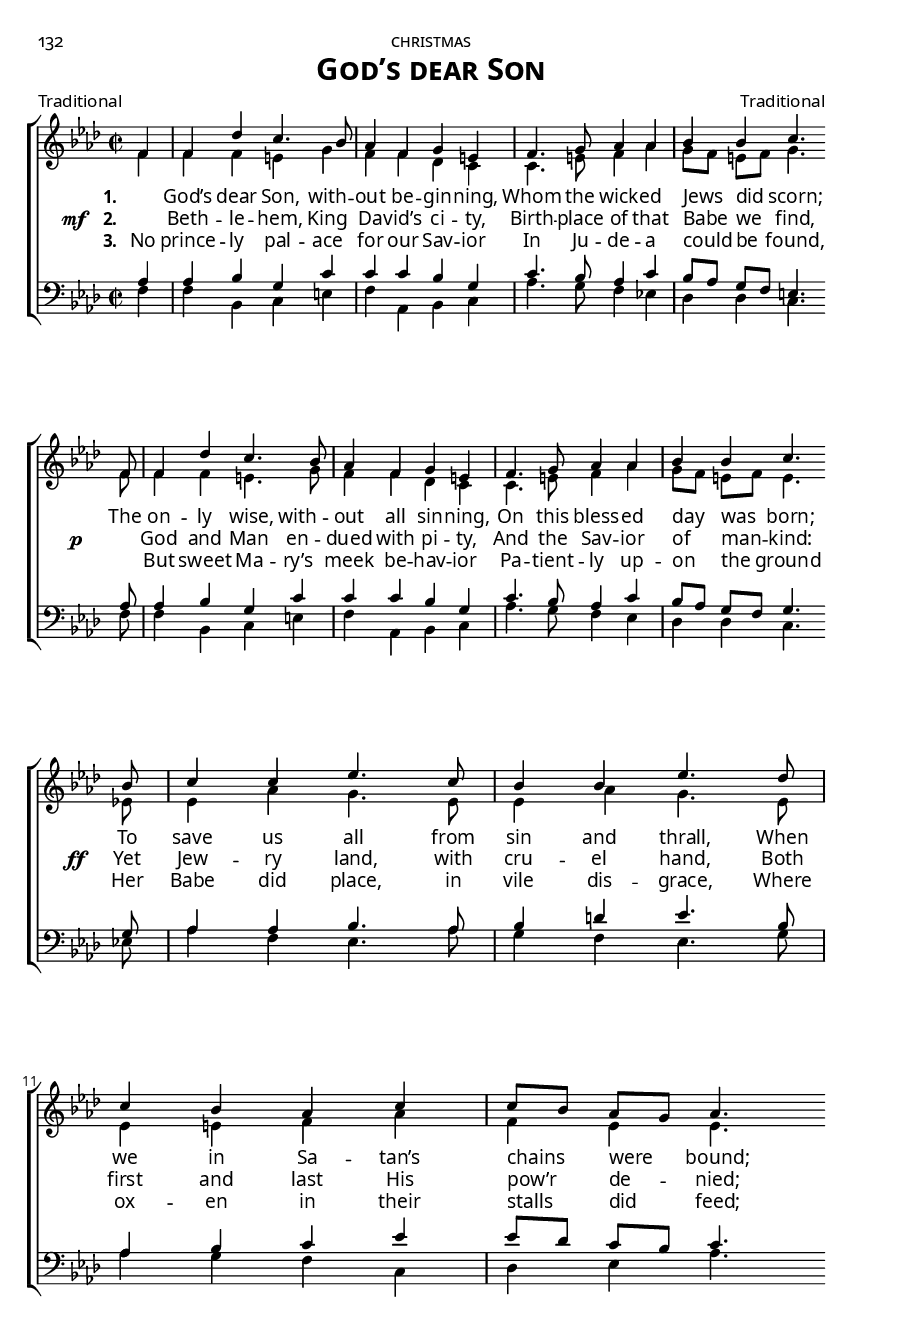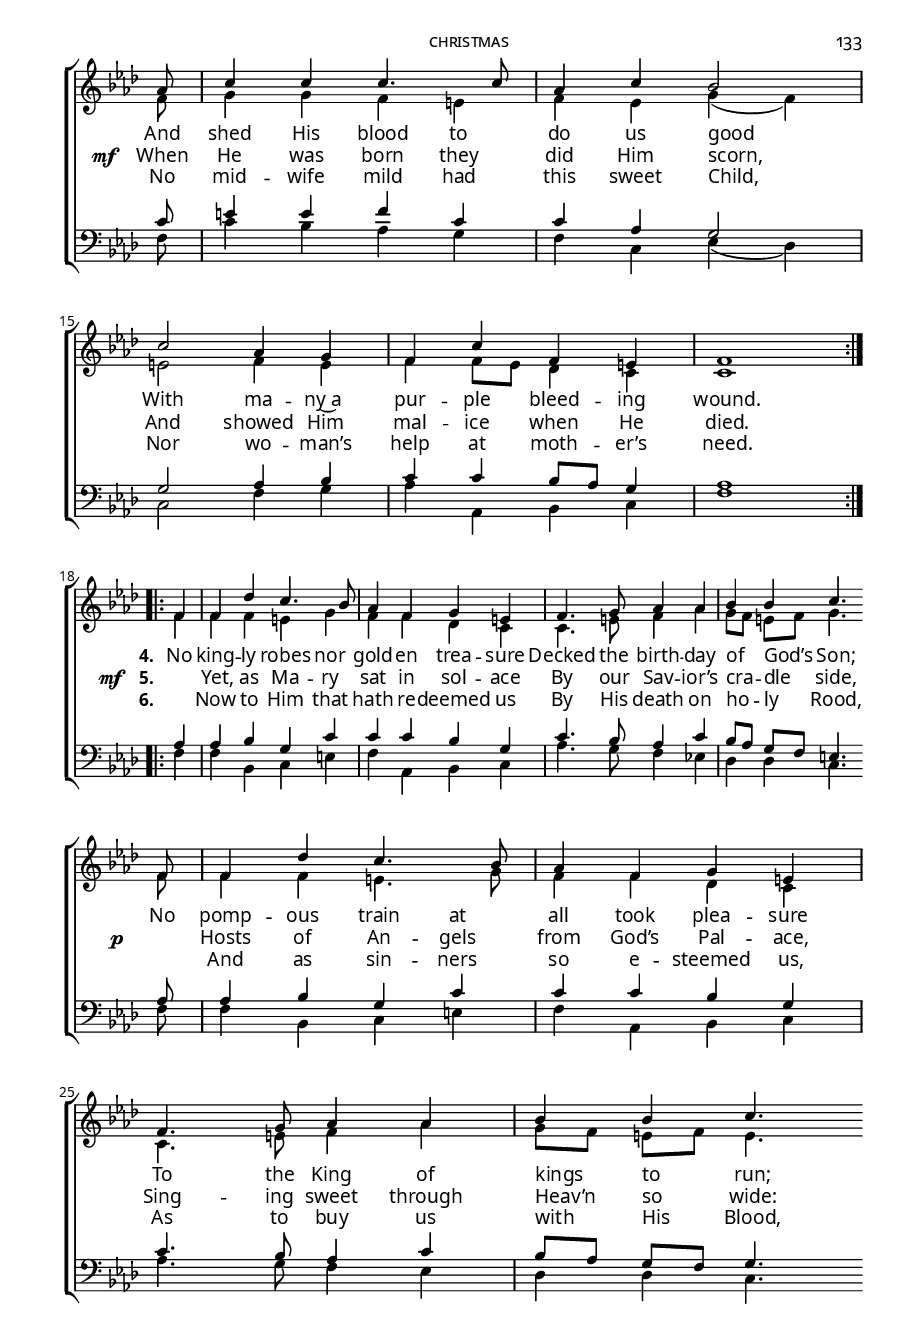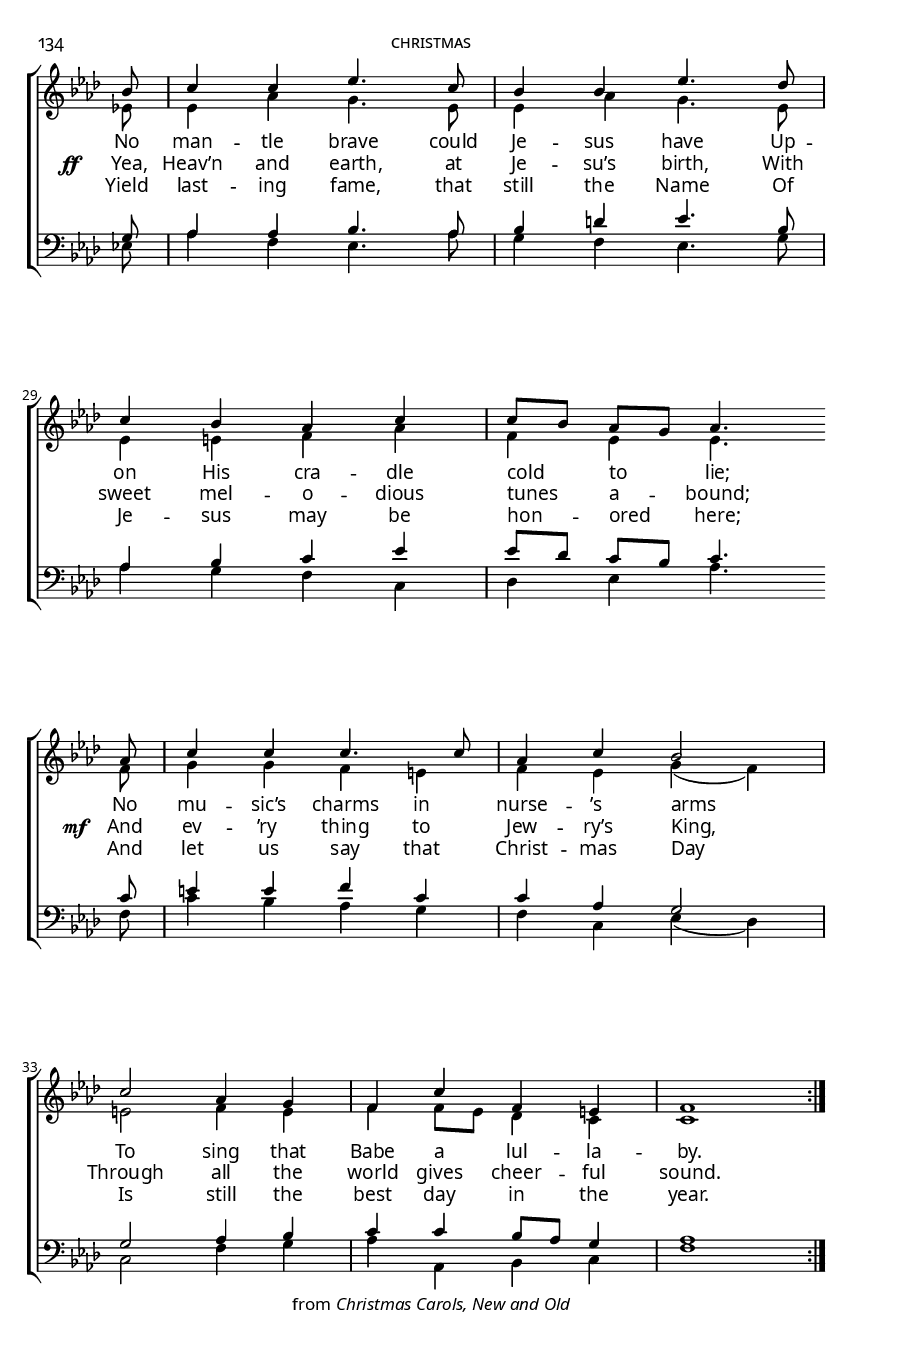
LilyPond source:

\version "2.14.2"
\include "util.ly"
\header {
  title = \markup{\override #'(font-name . "Garamond Premier Pro Semibold"){ \abs-fontsize #15 \smallCapsOldStyle"God’s dear Son"}}
  poet = \markup\oldStyleNum"Traditional"
  composer = \markup\oldStyleNum"Traditional"
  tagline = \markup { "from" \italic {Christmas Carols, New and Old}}
}
\paper {
  %print-all-headers = ##f
  paper-height = 9\in
  paper-width = 6\in
  indent = 0\in
  %system-system-spacing = #'((basic-distance . 10) (padding . 0))
  %system-system-spacing =
  %  #'((basic-distance . 0)
  %     (minimum-distance . 0)
  %     (padding . -0.35)
  %     (stretchability . 100))
  ragged-last-bottom = ##f
  ragged-bottom = ##f
  two-sided = ##t
  inner-margin = 0.5\in
  outer-margin = 0.25\in
  top-margin = 0.25\in
  bottom-margin = 0.25\in
  first-page-number = #132
  print-first-page-number = ##t
  headerLine = \markup{\override #'(font-name . "Garamond Premier Pro") \smallCapsOldStyle"christmas"}
  oddHeaderMarkup = \markup\fill-line{
     \override #'(font-name . "Garamond Premier Pro")\abs-fontsize #8.5
     \combine 
        \fill-line{"" \on-the-fly #print-page-number-check-first
        \oldStylePageNum""
        }
        \fill-line{\headerLine}
  }
  evenHeaderMarkup = \markup {
     \override #'(font-name . "Garamond Premier Pro")\abs-fontsize #8.5
     \combine
        \on-the-fly #print-page-number-check-first
        \oldStylePageNum""
        \fill-line{\headerLine}
  }
}
#(set-global-staff-size 15) \paper{ #(define fonts (make-pango-font-tree "GoudyOlSt BT" "Garamond Premier Pro" "Garamond Premier Pro" (/ 15 20))) }
global = {
  \key aes \major
  \time 2/2
  \autoBeamOff
  %\override DynamicLineSpanner #'staff-padding = #0.0
  %\override DynamicLineSpanner #'Y-extent = #'(0 . 0)
}

sopMusic = \relative c' {
  \repeat unfold 2 {
    \repeat volta 3 {
      \partial 4 f4 |
      f des' c4. bes8 |
      aes4 f g e |
      f4. g8 aes4 aes |
      bes bes c4. \bar""\break f,8 |
      
      f4 des' c4. bes8 |
      aes4 f g e |
      f4. g8 aes4 aes |
      bes bes c4. \bar""\break bes8 |
      
      c4 c ees4. c8 |
      bes4 bes ees4. des8 |
      c4 bes aes c |
      c8[ bes] aes[ g] aes4. \bar""\break aes8 |
      
      c4 c c4. c8 |
      aes4 c bes2 |
      c aes4 g |
      f c' f, e |
      f1 \break
    }
  }
}
sopWords = \lyricmode {
  
}

altoMusic = \relative c' {
  \repeat unfold 2{
    f4 |
    f f e g |
    f f des c |
    c4. e8 f4 aes |
    g8[ f] e[ f] g4. f8 |
    
    f4 f e4. g8 |
    f4 f des c |
    c4. e8 f4 aes |
    g8[ f] e[ f] e4. ees8 |
    
    ees4 aes g4. ees8 |
    ees4 aes g4. ees8 |
    ees4 e f aes |
    f ees ees4. f8 |
    
    g4 g f e |
    f ees g( f) |
    e2 f4 e |
    f f8[ ees] des4 c |
    c1
  }
}
altoWords = \lyricmode {
  \dropLyricsV
  \set stanza = #"1. "
  \skip1 God’s dear Son, with -- out be -- gin -- ning,
  Whom the wick -- ed Jews did scorn;
  The on -- ly wise, with -- out all sin -- ning,
  On this bless -- ed day was born;
  To save us all from sin and thrall,
  When we in Sa -- tan’s chains were bound;
  \set associatedVoice = "basses"
  And shed His blood to do us good
  With ma -- ny~a pur -- ple bleed -- ing wound.
  
  \unset associatedVoice
    \set stanza = #"4. "
  No king -- ly robes nor gold -- en trea -- sure
  Decked the birth -- day of God’s Son;
  No pomp -- ous train at all took plea -- sure
  To the King of kings to run;
  No man -- tle brave could Je -- sus have
  Up -- on His cra -- dle cold to lie;
  \set associatedVoice = "basses"
  No mu -- sic’s charms in nurse -- ’s arms
  To sing that Babe a lul -- la -- by.

}
altoWordsII = {
  \dropLyricsV
  \set stanza = \markup{\dynamic"mf  " "2. "}
  \lyricmode {
  %\markup\italic
    \skip1 Beth -- le -- hem, King Da -- vid’s ci -- ty,
    Birth -- place of that Babe we find,
  }
  \set stanza = \markup\dynamic"p   "
  \lyricmode {
    \skip1 God and Man en -- dued with pi -- ty,
    And the Sav -- ior of man -- kind:
  }
  \set stanza = \markup\dynamic"ff   "
  \lyricmode {
    Yet Jew -- ry land, with cru -- el hand,
    Both first and last His pow’r de -- nied;
  }
  \set stanza = \markup\dynamic"mf  "
  \lyricmode {
    \set associatedVoice = "basses"
    When He was born they did Him scorn,
    And showed Him mal -- ice when He died.
  }
    
  \unset associatedVoice
  \set stanza = \markup{\dynamic"mf  " "5. "}
  \lyricmode{
    "" Yet, as Ma -- ry sat in sol -- ace
    By our Sav -- ior’s cra -- dle side,
  }
  \set stanza = \markup\dynamic"p   "
  \lyricmode {
    \skip1 Hosts of An -- gels from God’s Pal -- ace,
    Sing -- ing sweet through Heav’n so wide:
  }
  \set stanza = \markup\dynamic"ff   "
  \lyricmode {
    Yea, Heav’n and earth, at Je -- su’s birth,
    With sweet mel -- o -- dious tunes a -- bound;
  }
  \set stanza = \markup\dynamic"mf  "
  \lyricmode {
    \set associatedVoice = "basses"
    And ev -- ’ry thing to Jew -- ry’s King,
    Through all the world gives cheer -- ful sound.
  }
}
altoWordsIII = \lyricmode {
  \dropLyricsV
  \set stanza = #"3. "
  No prince -- ly pal -- ace for our Sav -- ior
  In Ju -- de -- a could be found,
  \skip1 But sweet Ma -- ry’s meek be -- hav -- ior
  Pa -- tient -- ly up -- on the ground
  Her Babe did place, in vile dis -- grace,
  Where ox -- en in their stalls did feed;
  \set associatedVoice = "basses"
  No mid -- wife mild had this sweet Child,
  Nor wo -- man’s help at moth -- er’s need.
  
  \unset associatedVoice
  \set stanza = #"6. "
  \skip1 Now to Him that hath re -- deemed us
  By His death on ho -- ly Rood,
  \skip1 And as sin -- ners so e -- steemed us,
  As to buy us with His Blood,
  Yield last -- ing fame, that still the Name
  Of Je -- sus may be hon -- ored here;
  \set associatedVoice = "basses"
  And let us say that Christ -- mas Day
  Is still the best day in the year.
}
altoWordsIV = \lyricmode {
}
altoWordsV = \lyricmode {
}
altoWordsVI = \lyricmode {
}
tenorMusic = \relative c' {
  \repeat unfold 2 {
    aes4 |
    aes bes g c |
    c c bes g |
    c4. bes8 aes4 c |
    bes8[ aes] g[ f] e4. aes8 |
    
    aes4 bes g c |
    c c bes g |
    c4. bes8 aes4 c |
    bes8[ aes] g[ f] g4. g8 |
    
    aes4 aes bes4. aes8 |
    bes4 d ees4. bes8 |
    aes4 bes c ees |
    ees8[ des] c[ bes] c4. c8 |
    
    e4 e f c |
    c aes g2 |
    g aes4 bes |
    c c bes8[ aes] g4 |
    aes1
  }
}
tenorWords = \lyricmode {

}

bassMusic = \relative c {
  \repeat unfold 2 {
    f4 |
    f bes, c e |
    f aes, bes c |
    aes'4. g8 f4 ees! |
    des des c4. f8 |
    
    f4 bes, c e |
    f aes, bes c |
    aes'4. g8 f4 ees |
    des des c4. ees!8 |
    
    aes4 f ees4. aes8 |
    g4 f ees4. g8 |
    aes4 g f c |
    des ees aes4. f8 |
    
    c'4 bes aes g |
    f c ees( des) |
    c2 f4 g |
    aes aes, bes c |
    f1
  }
}
bassWords = \lyricmode {

}

pianoRH = \relative c' {
  
}
pianoLH = \relative c' {
  
}

\score {
  <<
   \new ChoirStaff <<
%    \new Lyrics = sopranos \with { \override VerticalAxisGroup #'nonstaff-relatedstaff-spacing = #'((basic-distance . 1)) }
    \new Staff = women <<
      \new Voice = "sopranos" { \voiceOne << \global \sopMusic >> }
      \new Voice = "altos" { \voiceTwo << \global \altoMusic >> }
    >>
   \new Staff = men <<
      \clef bass
      \new Voice = "tenors" { \voiceOne << \global \tenorMusic >> }
      \new Voice = "basses" { \voiceTwo << \global \bassMusic >> }
    >>
    \new Lyrics \with { alignAboveContext = #"women" \override VerticalAxisGroup #'nonstaff-relatedstaff-spacing = #'((basic-distance . 1))} \lyricsto "sopranos" \sopWords
     \new Lyrics = "altosVI"  \with { alignBelowContext = #"women" \override VerticalAxisGroup #'nonstaff-relatedstaff-spacing = #'((basic-distance . 1))} \lyricsto "tenors" \altoWordsVI
    \new Lyrics = "altosV"  \with { alignBelowContext = #"women" \override VerticalAxisGroup #'nonstaff-relatedstaff-spacing = #'((basic-distance . 1))} \lyricsto "tenors" \altoWordsV
    \new Lyrics = "altosIV"  \with { alignBelowContext = #"women" \override VerticalAxisGroup #'nonstaff-relatedstaff-spacing = #'((basic-distance . 1))} \lyricsto "tenors" \altoWordsIV
    \new Lyrics = "altosIII"  \with { alignBelowContext = #"women" \override VerticalAxisGroup #'nonstaff-relatedstaff-spacing = #'((basic-distance . 1))} \lyricsto "tenors" \altoWordsIII
    \new Lyrics = "altosII"  \with { alignBelowContext = #"women" \override VerticalAxisGroup #'nonstaff-relatedstaff-spacing = #'((basic-distance . 1))} \lyricsto "tenors" \altoWordsII
    \new Lyrics = "altos"  \with { alignBelowContext = #"women" \override VerticalAxisGroup #'nonstaff-relatedstaff-spacing = #'((basic-distance . 1))} \lyricsto "tenors" \altoWords
    \new Lyrics \with { alignAboveContext = #"men" \override VerticalAxisGroup #'nonstaff-relatedstaff-spacing = #'((basic-distance . 1)) } \lyricsto "tenors" \tenorWords
    \new Lyrics \with { alignBelowContext = #"men" \override VerticalAxisGroup #'nonstaff-relatedstaff-spacing = #'((basic-distance . 1)) } \lyricsto "basses" \bassWords
  >>
%    \new PianoStaff << \new Staff { \new Voice { \pianoRH } } \new Staff { \clef "bass" \pianoLH } >>
  >>
  \layout {
    \context {
      \Score
      %\override SpacingSpanner #'base-shortest-duration = #(ly:make-moment 1 8)
      %\override SpacingSpanner #'common-shortest-duration = #(ly:make-moment 1 4)
    }
    \context {
      % Remove all empty staves
      % \Staff \RemoveEmptyStaves \override VerticalAxisGroup #'remove-first = ##t
    }
    \context {
      \Lyrics
      \override LyricText #'X-offset = #center-on-word
    }
  }
  \midi {
    \tempo 4 = 90
    \set Staff.midiInstrument = "flute"
  
    \context {
      \Voice
      \remove "Dynamic_performer"
    }
  }
}
